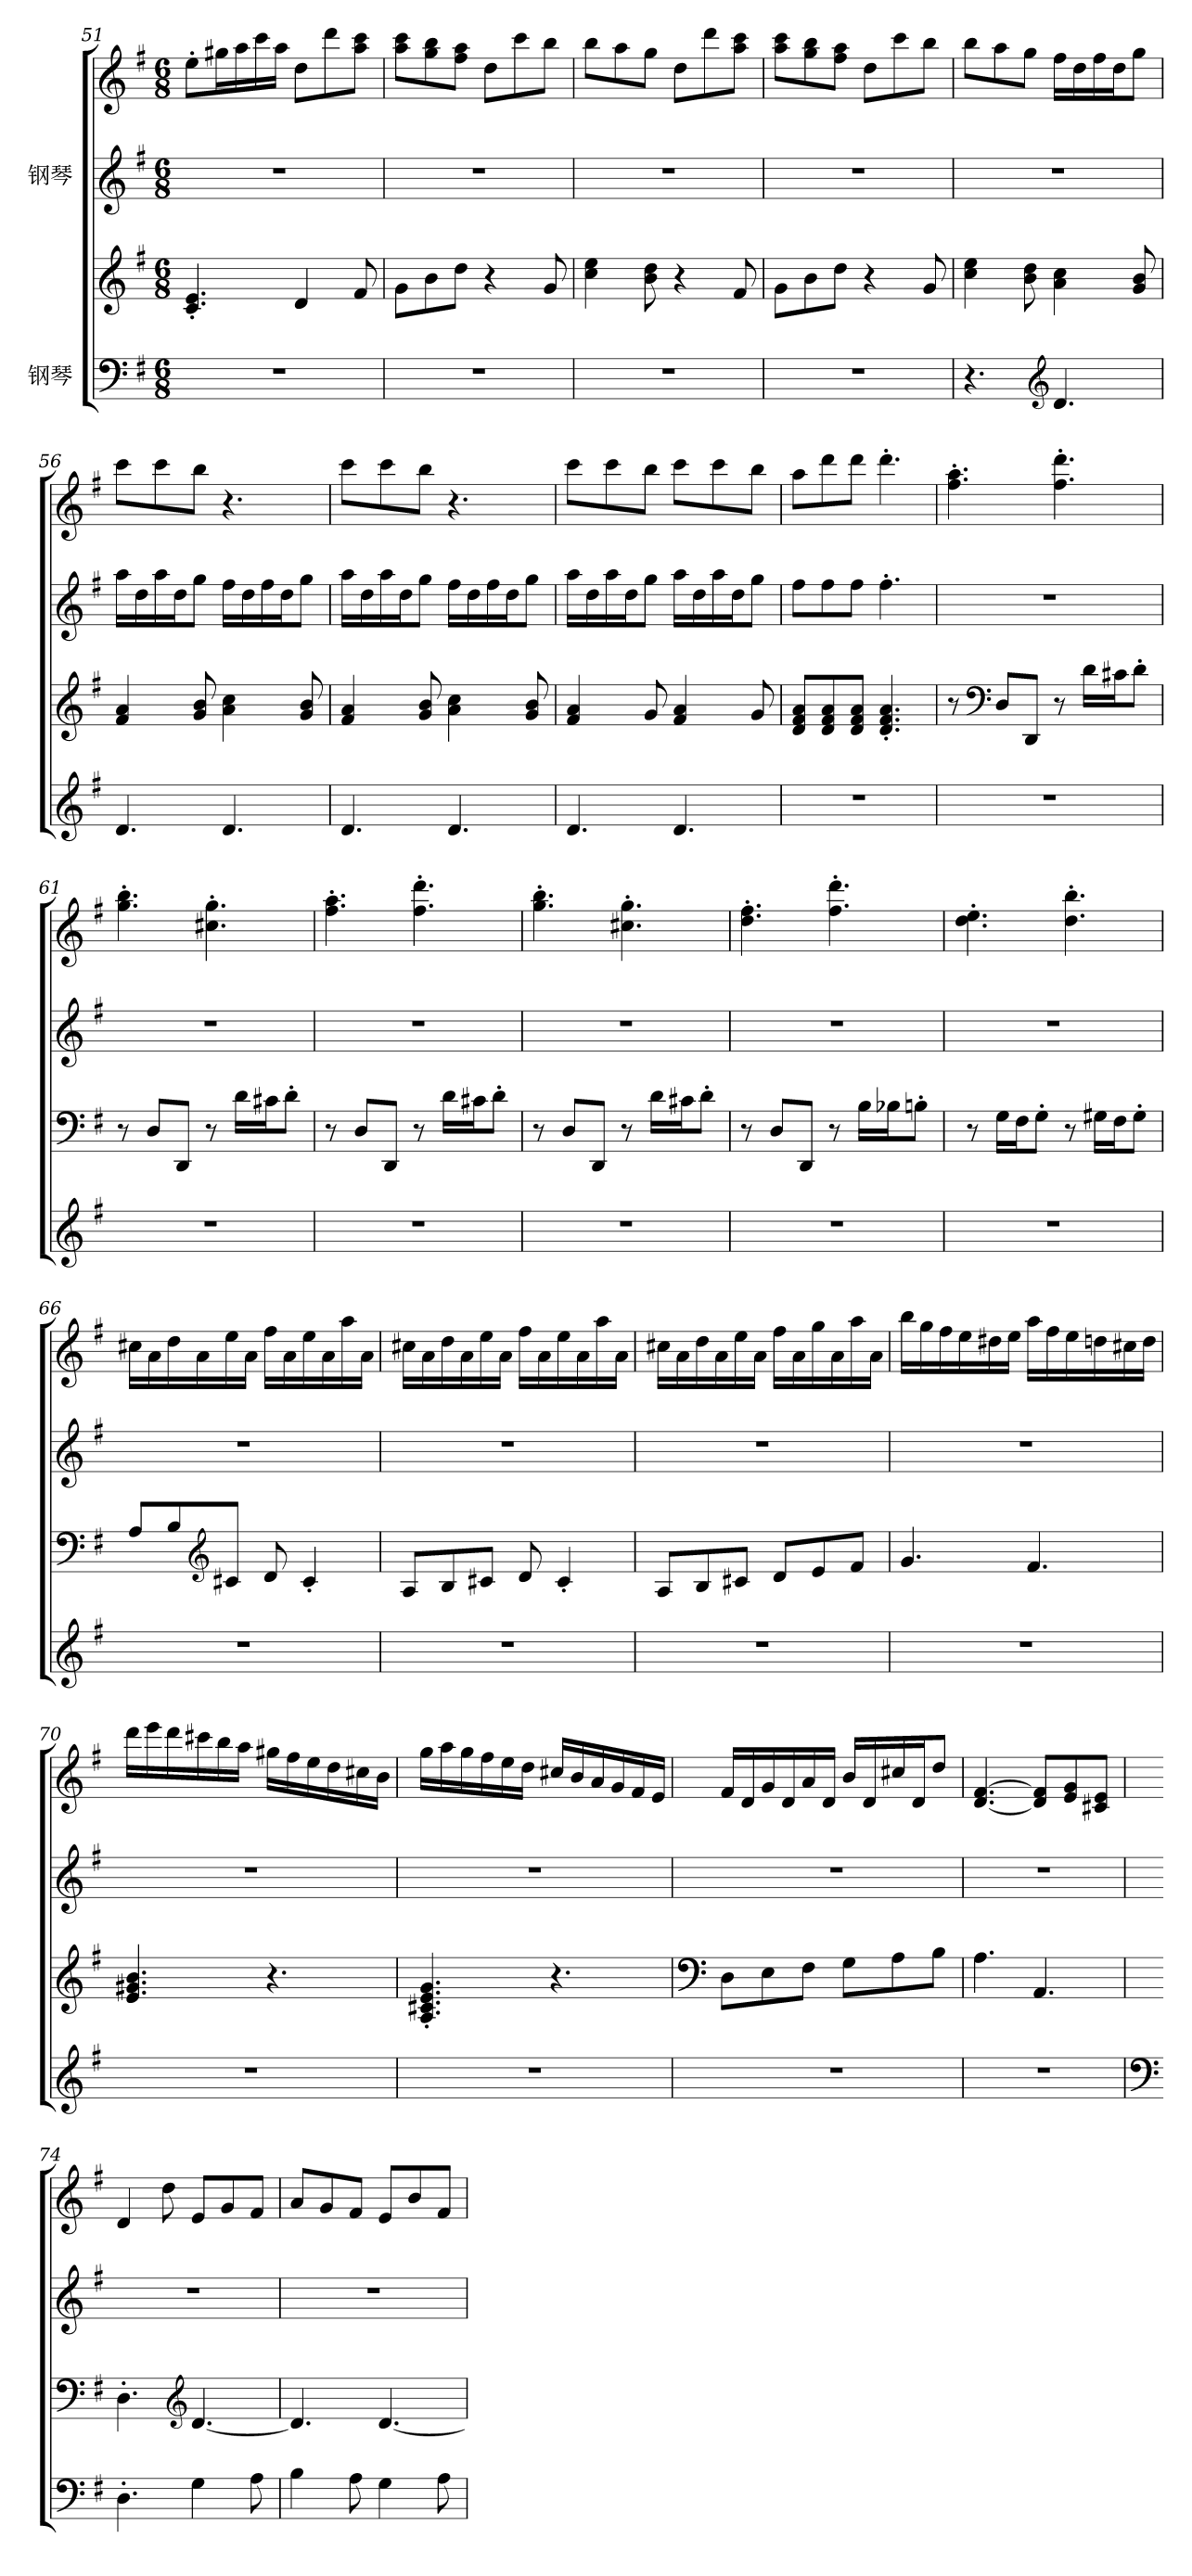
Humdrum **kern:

**kern	**kern	**kern	**kern
*part2	*part2	*part1	*part1
*staff4	*staff3	*staff2	*staff1
*I"钢琴	*	*I"钢琴	*
!!LO:LB:g=z
*clefF4	*clefG2	*clefG2	*clefG2
*k[f#]	*k[f#]	*k[f#]	*k[f#]
*M6/8	*M6/8	*M6/8	*M6/8
=51	=51	=51	=51
2.r	4.c/' 4.e/'	2.r	8ee'\L
.	.	.	16gg#X\L
.	.	.	16aa\
.	.	.	16ccc\
.	.	.	16aa\JJ
.	4d/	.	8dd\L
.	.	.	8ddd\
.	8f#/	.	8aa\ 8ccc\J
=52	=52	=52	=52
2.r	8g\L	2.r	8aa\ 8ccc\L
.	8b\	.	8gg\ 8bb\
.	8dd\J	.	8ff#\ 8aa\J
.	4r	.	8dd\L
.	.	.	8ccc\
.	8g/	.	8bb\J
=53	=53	=53	=53
2.r	4cc\ 4ee\	2.r	8bb\L
.	.	.	8aa\
.	8b\ 8dd\	.	8gg\J
.	4r	.	8dd\L
.	.	.	8ddd\
.	8f#/	.	8aa\ 8ccc\J
=54	=54	=54	=54
2.r	8g\L	2.r	8aa\ 8ccc\L
.	8b\	.	8gg\ 8bb\
.	8dd\J	.	8ff#\ 8aa\J
.	4r	.	8dd\L
.	.	.	8ccc\
.	8g/	.	8bb\J
!!LO:LB:g=z
=55	=55	=55	=55
4.r	4cc\ 4ee\	2.r	8bb\L
.	.	.	8aa\
.	8b\ 8dd\	.	8gg\J
*clefG2	*	*	*
4.d/	4a\ 4cc\	.	16ff#\LL
.	.	.	16dd\
.	.	.	16ff#\
.	.	.	16dd\J
.	8g/ 8b/	.	8gg\J
=56	=56	=56	=56
4.d/	4f#/ 4a/	16aa\LL	8ccc\L
.	.	16dd\	.
.	.	16aa\	8ccc\
.	.	16dd\J	.
.	8g/ 8b/	8gg\J	8bb\J
4.d/	4a\ 4cc\	16ff#\LL	4.r
.	.	16dd\	.
.	.	16ff#\	.
.	.	16dd\J	.
.	8g/ 8b/	8gg\J	.
=57	=57	=57	=57
4.d/	4f#/ 4a/	16aa\LL	8ccc\L
.	.	16dd\	.
.	.	16aa\	8ccc\
.	.	16dd\J	.
.	8g/ 8b/	8gg\J	8bb\J
4.d/	4a\ 4cc\	16ff#\LL	4.r
.	.	16dd\	.
.	.	16ff#\	.
.	.	16dd\J	.
.	8g/ 8b/	8gg\J	.
!!LO:PB:g=z
=58	=58	=58	=58
4.d/	4f#/ 4a/	16aa\LL	8ccc\L
.	.	16dd\	.
.	.	16aa\	8ccc\
.	.	16dd\J	.
.	8g/	8gg\J	8bb\J
4.d/	4f#/ 4a/	16aa\LL	8ccc\L
.	.	16dd\	.
.	.	16aa\	8ccc\
.	.	16dd\J	.
.	8g/	8gg\J	8bb\J
=59	=59	=59	=59
2.r	8d/ 8f#/ 8a/L	8ff#\L	8aa\L
.	8d/ 8f#/ 8a/	8ff#\	8ddd\
.	8d/ 8f#/ 8a/J	8ff#\J	8ddd\J
.	4.d/' 4.f#/' 4.a/'	4.ff#'\	4.ddd'\
=60	=60	=60	=60
2.r	8r	2.r	4.ff#\' 4.aa\'
*	*clefF4	*	*
.	8D/L	.	.
.	8DD/J	.	.
.	8r	.	4.ff#\' 4.ddd\'
.	16d\LL	.	.
.	16c#X\J	.	.
.	8d'\J	.	.
=61	=61	=61	=61
2.r	8r	2.r	4.gg\' 4.bb\'
.	8D/L	.	.
.	8DD/J	.	.
.	8r	.	4.cc#X\' 4.gg\'
.	16d\LL	.	.
.	16c#X\J	.	.
.	8d'\J	.	.
!!LO:LB:g=z
=62	=62	=62	=62
2.r	8r	2.r	4.ff#\' 4.aa\'
.	8D/L	.	.
.	8DD/J	.	.
.	8r	.	4.ff#\' 4.ddd\'
.	16d\LL	.	.
.	16c#X\J	.	.
.	8d'\J	.	.
=63	=63	=63	=63
2.r	8r	2.r	4.gg\' 4.bb\'
.	8D/L	.	.
.	8DD/J	.	.
.	8r	.	4.cc#X\' 4.gg\'
.	16d\LL	.	.
.	16c#X\J	.	.
.	8d'\J	.	.
=64	=64	=64	=64
2.r	8r	2.r	4.dd\' 4.ff#\'
.	8D/L	.	.
.	8DD/J	.	.
.	8r	.	4.ff#\' 4.ddd\'
.	16B\LL	.	.
.	16B-X\J	.	.
.	8Bn'\J	.	.
=65	=65	=65	=65
2.r	8r	2.r	4.dd\' 4.ee\'
.	16G\LL	.	.
.	16F#\J	.	.
.	8G'\J	.	.
.	8r	.	4.dd\' 4.bb\'
.	16G#X\LL	.	.
.	16F#\J	.	.
.	8G#'\J	.	.
!!LO:LB:g=z
=66	=66	=66	=66
2.r	8A/L	2.r	16cc#X\LL
.	.	.	16a\
.	8B/	.	16dd\
.	.	.	16a\
*	*clefG2	*	*
.	8c#X/J	.	16ee\
.	.	.	16a\JJ
.	8d/	.	16ff#\LL
.	.	.	16a\
.	4c#'/	.	16ee\
.	.	.	16a\
.	.	.	16aa\
.	.	.	16a\JJ
=67	=67	=67	=67
2.r	8A/L	2.r	16cc#X\LL
.	.	.	16a\
.	8B/	.	16dd\
.	.	.	16a\
.	8c#X/J	.	16ee\
.	.	.	16a\JJ
.	8d/	.	16ff#\LL
.	.	.	16a\
.	4c#'/	.	16ee\
.	.	.	16a\
.	.	.	16aa\
.	.	.	16a\JJ
=68	=68	=68	=68
2.r	8A/L	2.r	16cc#X\LL
.	.	.	16a\
.	8B/	.	16dd\
.	.	.	16a\
.	8c#X/J	.	16ee\
.	.	.	16a\JJ
.	8d/L	.	16ff#\LL
.	.	.	16a\
.	8e/	.	16gg\
.	.	.	16a\
.	8f#/J	.	16aa\
.	.	.	16a\JJ
!!LO:PB:g=z
=69	=69	=69	=69
2.r	4.g/	2.r	16bb\LL
.	.	.	16gg\
.	.	.	16ff#\
.	.	.	16ee\
.	.	.	16dd#X\
.	.	.	16ee\JJ
.	4.f#/	.	16aa\LL
.	.	.	16ff#\
.	.	.	16ee\
.	.	.	16ddn\
.	.	.	16cc#X\
.	.	.	16dd\JJ
=70	=70	=70	=70
2.r	4.e/ 4.g#X/ 4.b/	2.r	16ddd\LL
.	.	.	16eee\
.	.	.	16ddd\
.	.	.	16ccc#X\
.	.	.	16bb\
.	.	.	16aa\JJ
.	4.r	.	16gg#X\LL
.	.	.	16ff#\
.	.	.	16ee\
.	.	.	16dd\
.	.	.	16cc#X\
.	.	.	16b\JJ
=71	=71	=71	=71
2.r	4.A/' 4.c#X/' 4.e/' 4.g/'	2.r	16gg\LL
.	.	.	16aa\
.	.	.	16gg\
.	.	.	16ff#\
.	.	.	16ee\
.	.	.	16dd\JJ
.	4.r	.	16cc#X/LL
.	.	.	16b/
.	.	.	16a/
.	.	.	16g/
.	.	.	16f#/
.	.	.	16e/JJ
!!LO:LB:g=z
=72	=72	=72	=72
*	*clefF4	*	*
2.r	8D\L	2.r	16f#/LL
.	.	.	16d/
.	8E\	.	16g/
.	.	.	16d/
.	8F#\J	.	16a/
.	.	.	16d/JJ
.	8G\L	.	16b/LL
.	.	.	16d/
.	8A\	.	16cc#X/
.	.	.	16d/J
.	8B\J	.	8dd/J
=73	=73	=73	=73
2.r	4.A\	2.r	[4.d/ [4.f#/
.	4.AA/	.	8d/] 8f#/]L
.	.	.	8e/ 8g/
.	.	.	8c#X/ 8e/J
=74	=74	=74	=74
*clefF4	*	*	*
4.D'\	4.D'\	2.r	4d/
.	.	.	8dd\
*	*clefG2	*	*
4G\	[4.d/	.	8e/L
.	.	.	8g/
8A\	.	.	8f#/J
=75	=75	=75	=75
4B\	4.d/]	2.r	8a/L
.	.	.	8g/
8A\	.	.	8f#/J
4G\	[4.d/	.	8e/L
.	.	.	8b/
8A\	.	.	8f#/J
=	=	=	=
*-	*-	*-	*-
